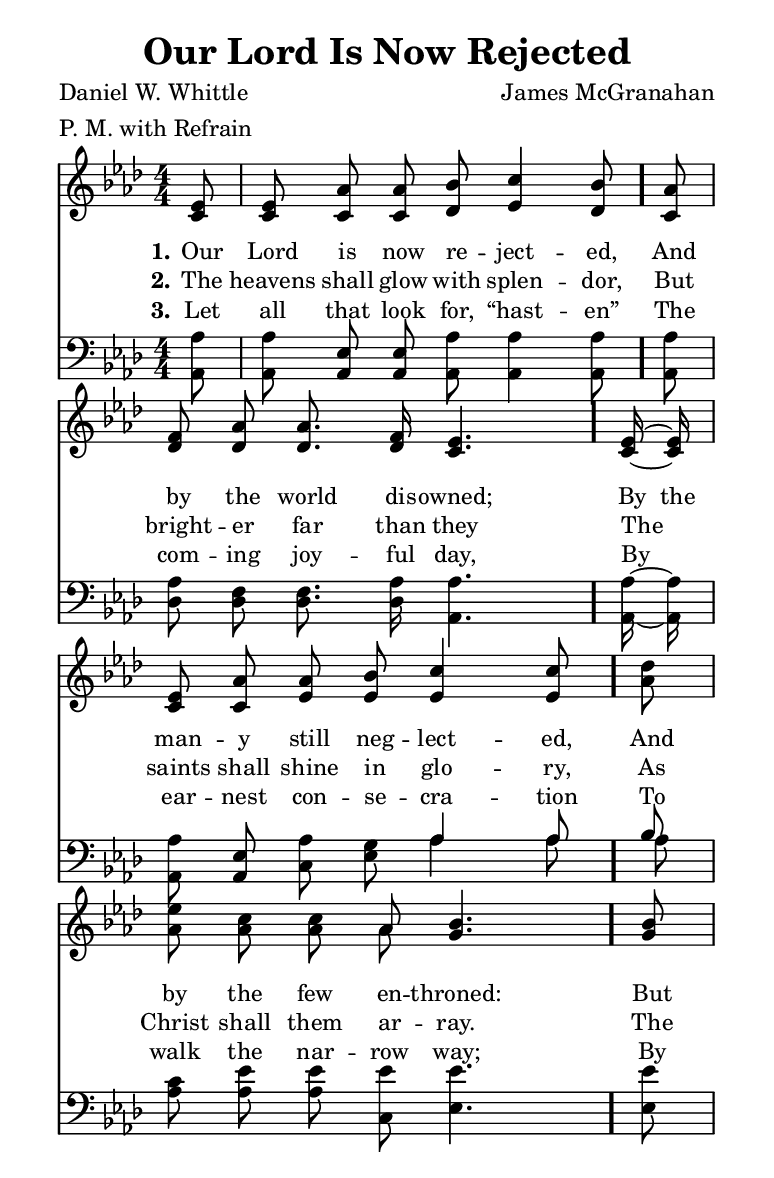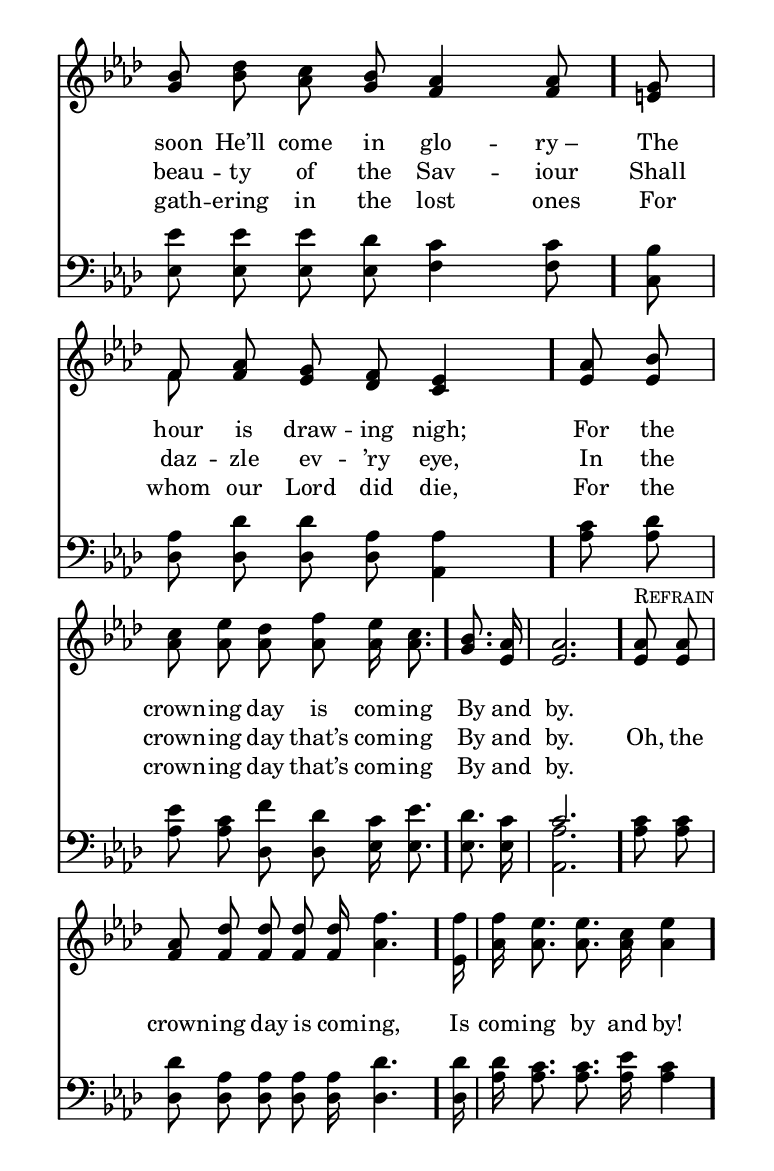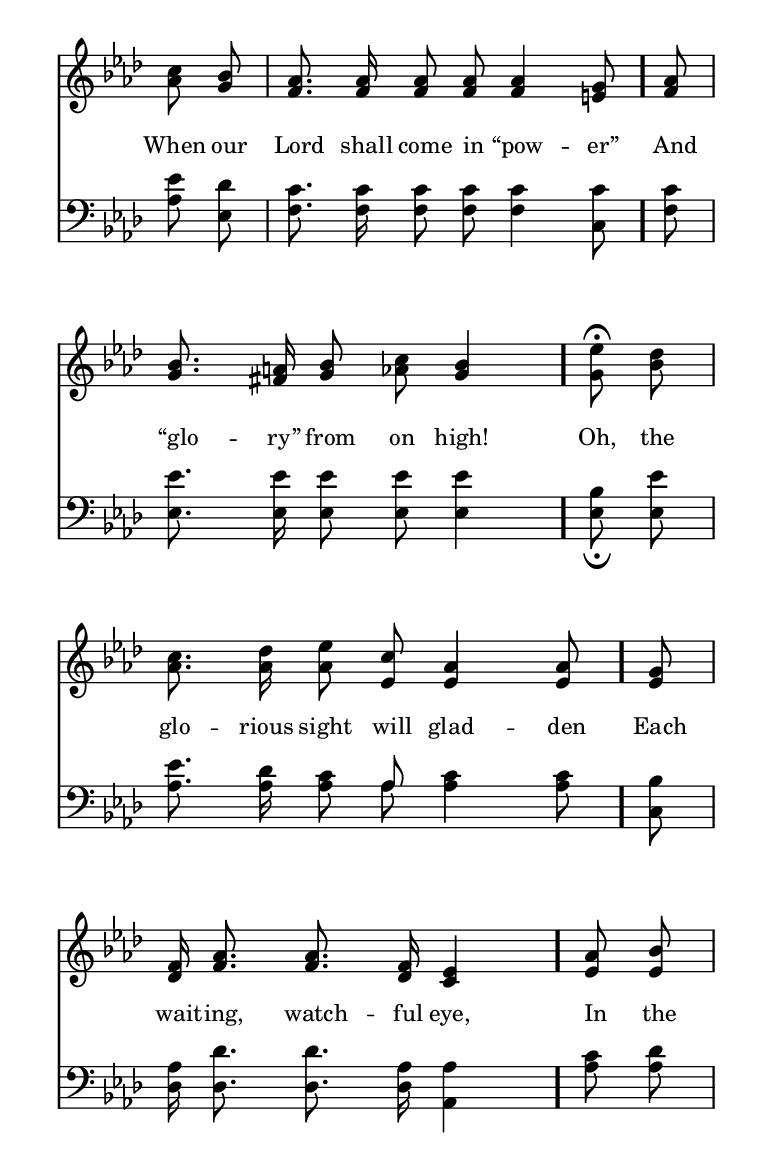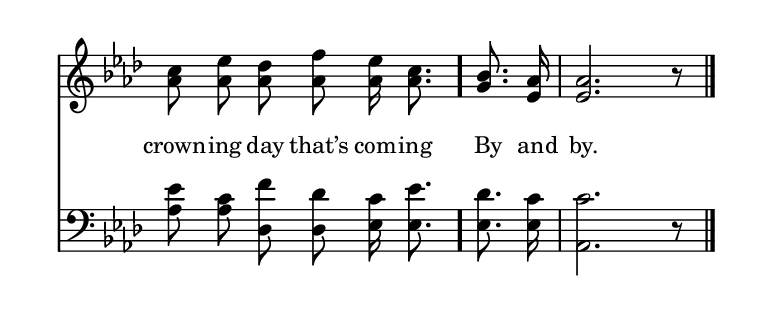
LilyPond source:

\include "common/global.ily"
\paper {
  \include "common/paper.ily"
  page-count = 2
systems-per-page = 4

}

\header{
  hymnnumber = "188"
  title = "Our Lord Is Now Rejected"
  tunename = ""
  meter = "P. M. with Refrain"
  poet = "Daniel W. Whittle" % see https://hymnary.org/text/our_lord_is_now_rejected
  composer = "James McGranahan" % see https://hymnary.org/tune/our_lord_is_now_rejected_mcgranahan
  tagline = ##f
}

ta = { \tempo 4=80 }
tb = { \tempo 4=40 }

patternA = { c8 | c8 c c c c4 c8 }
patternC = { c16 ~ c16 | c8 c c c c4 c8 }
patternB = { c8 | c8 c c8. c16 c4. }
patternD = { c8 | c8 c c c c4. }
patternE = { c8 | c8 c c c c4 }
patternF = { c8 c | c c c c c16 c8. c8. c16 | c2. }

patternG = { aes8 aes | aes des des des des16 f4. }
patternH = { f16 | f ees8. ees c16 ees4 }
patternI = { c8 bes | aes8. aes16 aes8 aes aes4 g8 }
patternJ = { aes8 | bes8. a16 bes8 c bes4 }
patternK = { ees8 des | c8. des16 ees8 c aes4 aes8 }
patternL = { g8 | f16 aes8. aes f16 ees4 }

global = {
  \include "common/overrides.ily"
  \override Staff.TimeSignature.style = #'numbered
  \time 4/4
  \override Score.MetronomeMark.transparent = ##t % hide all fermata changes too
  \ta
  \key aes \major
  \partial 8
  \autoBeamOff
}

notesSoprano = {
\global
\relative c' {

  \changePitch \patternA { ees | ees aes aes bes c bes }
  \changePitch \patternB { aes | f aes aes f ees }
  \changePitch \patternC { ees ~ ees | ees aes aes bes c c }
  \changePitch \patternD { des | ees c c aes bes }
  \changePitch \patternA { bes | bes des c bes aes aes }
  \changePitch \patternE { g | f aes g f ees }
  \changePitch \patternF { aes bes | c ees des f ees c bes aes | aes }

  \eogbreak

  << s^\markup { \small \caps "Refrain" }
  { aes8 aes | aes des des des des16 f4. } >>
  f16 | f ees8. ees c16 ees4
  c8 bes | aes8. aes16 aes8 aes aes4 g8
  aes8 | bes8. a16 bes8 c bes4
  \ta ees8 \fermata \ta des | c8. des16 ees8 c aes4 aes8
  g8 | f16 aes8. aes f16 ees4
  aes8 bes | c ees des f ees16 c8. bes aes16 | aes2. r8

  \bar "|."

}
}

notesAlto = {
\global
\relative e' {

  \changePitch \patternA { c | c c c des ees des }
  \changePitch \patternB { c | des des des des | c }
  \changePitch \patternC { c ~ c | c c ees ees ees ees }
  \changePitch \patternD { aes | aes aes aes aes g }
  \changePitch \patternA { g | g bes aes g f f }
  \changePitch \patternE { e | f f ees des c }
  \changePitch \patternF { ees ees | aes aes aes aes aes aes g ees | ees }

  \changePitch \patternG { ees ees | f f f f f aes }
  \changePitch \patternH { es | aes aes aes aes aes }
  \changePitch \patternI { aes g | f f f f f e }
  \changePitch \patternJ { f | g fis g aes! g }
  \changePitch \patternK { g bes | aes aes aes ees ees ees }
  \changePitch \patternL { ees | des f f des c }
  \changePitch \patternF { ees ees | aes aes aes aes aes aes g ees | ees r }

}
}

notesTenor = {
\global
\relative a {

  \changePitch \patternA { aes | aes ees ees aes aes aes }
  \changePitch \patternB { aes | aes f f aes aes }
  \changePitch \patternC { aes ~ aes | aes ees aes g aes aes }
  \changePitch \patternD { bes | c ees ees ees ees }
  \changePitch \patternA { ees | ees ees ees des c c }
  \changePitch \patternE { bes | aes des des aes aes }
  \changePitch \patternF { c des | ees c f des c ees des c | c }

  \changePitch \patternG { c c | des aes aes aes aes des }
  \changePitch \patternH { des | des c c ees c }
  \changePitch \patternI { ees des | c c c c c c }
  \changePitch \patternJ { c | ees ees ees ees ees }
  \changePitch \patternK { bes ees | ees des c aes c c }
  \changePitch \patternL { bes | aes des des aes aes }
  \changePitch \patternF { c des | ees c f des c ees des c | c r }

}
}

notesBass = {
\global
\relative f, {

  \changePitch \patternA { aes | aes aes aes aes aes aes }
  \changePitch \patternB { aes | des des des des aes }
  \changePitch \patternC { aes ~ aes | aes aes c ees aes aes }
  \changePitch \patternD { aes | aes aes aes c, ees }
  \changePitch \patternA { ees | ees ees ees ees f f }
  \changePitch \patternE { c | des des des des aes }
  \changePitch \patternF { aes' aes | aes aes des, des ees ees ees ees | < aes aes, > }

  \changePitch \patternG { aes aes | des, des des des des des }
  \changePitch \patternH { des | aes' aes aes aes aes }
  \changePitch \patternI { aes ees | f f f f f c }
  \changePitch \patternJ { f | ees ees ees ees ees }
  \changePitch \patternK { ees_\fermata ees | aes aes aes aes aes aes }
  \changePitch \patternL { c, | des des des des aes }
  \changePitch \patternF { aes' aes | aes aes des, des ees ees ees ees | aes, r }

}
}

Refrain = \lyricmode {

Oh, the crown -- ing day is com -- ing, \bar "."
Is com -- ing by and by! \bar "."
When our Lord shall come in “pow -- er” \bar "."
And “glo -- ry” from on high! \bar "."
Oh, the glo -- rious sight will glad -- den \bar "."
Each wait -- ing, watch -- ful eye, \bar "."
In the crown -- ing day that’s com -- ing \bar "."
By and by. \bar "."

}

wordsA = \lyricmode {
\set stanza = "1."

Our Lord is now re -- ject -- ed, \bar "."
And by the world dis -- owned; \bar "."
{ \mon } By the { \moff } man -- y still neg -- lect -- ed, \bar "."
And by the few en -- throned: \bar "."
But soon He’ll come in glo -- ry_– \bar "."
The hour is draw -- ing nigh; \bar "."
For the crown -- ing day is com -- ing \bar "."
By and by. \bar "."

}

wordsB = \lyricmode {
\set stanza = "2."

The heavens shall glow with splen -- dor,
But bright -- er far than they
The saints shall shine in glo -- ry,
As Christ shall them ar -- ray.
The beau -- ty of the Sav -- iour
Shall daz -- zle ev -- ’ry eye,
In the crown -- ing day that’s com -- ing
By and by.

\Refrain

}

wordsC = \lyricmode {
\set stanza = "3."

Let all that look for, “hast -- en”
The com -- ing joy -- ful day,
By ear -- nest con -- se -- cra -- tion
To walk the nar -- row way;
By gath -- ering in the lost ones
For whom our Lord did die,
For the crown -- ing day that’s com -- ing
By and by.

}

\score {
  \context ChoirStaff <<
    \context Staff = upper <<
      \set Staff.autoBeaming = ##f
      \set ChoirStaff.systemStartDelimiter = #'SystemStartBar
      \set ChoirStaff.printPartCombineTexts = ##f
      \partcombine #'(2 . 11) \notesSoprano \notesAlto
      \context NullVoice = sopranos { \voiceOne << \notesSoprano >> }
      \context Lyrics = one   \lyricsto sopranos \wordsA
      \context Lyrics = two   \lyricsto sopranos \wordsB
      \context Lyrics = three \lyricsto sopranos \wordsC
    >>
    \context Staff = men <<
      \set Staff.autoBeaming = ##f
      \clef bass
      \set ChoirStaff.printPartCombineTexts = ##f
      \partcombine #'(2 . 11) \notesTenor \notesBass
    >>
  >>
  \layout {
    \include "common/layout.ily"
  }
  #(cond ((ly:get-option 'eog-midi-permitted) #{ \midi{
    \include "common/midi.ily"
  } #}))
}

\version "2.19.49"  % necessary for upgrading to future LilyPond versions.

% vi:set et ts=2 sw=2 ai nocindent syntax=lilypond:
